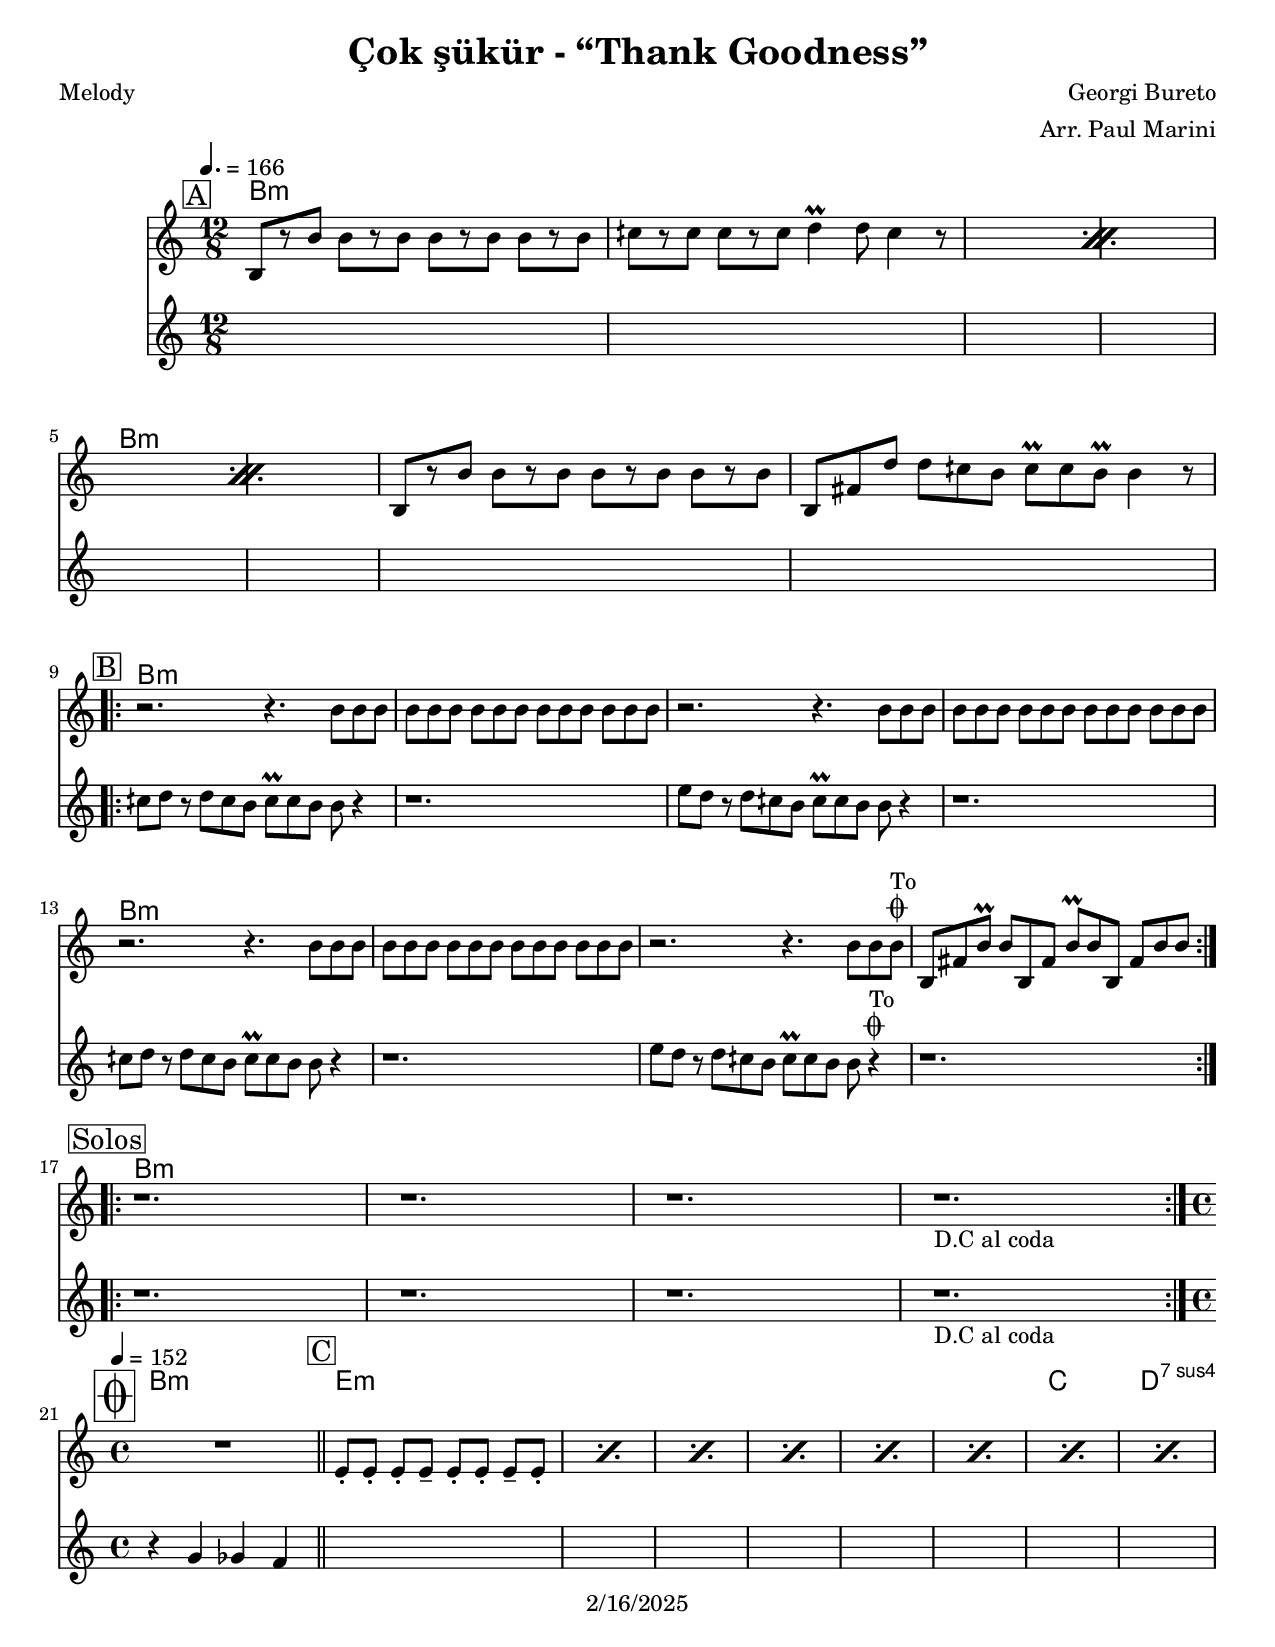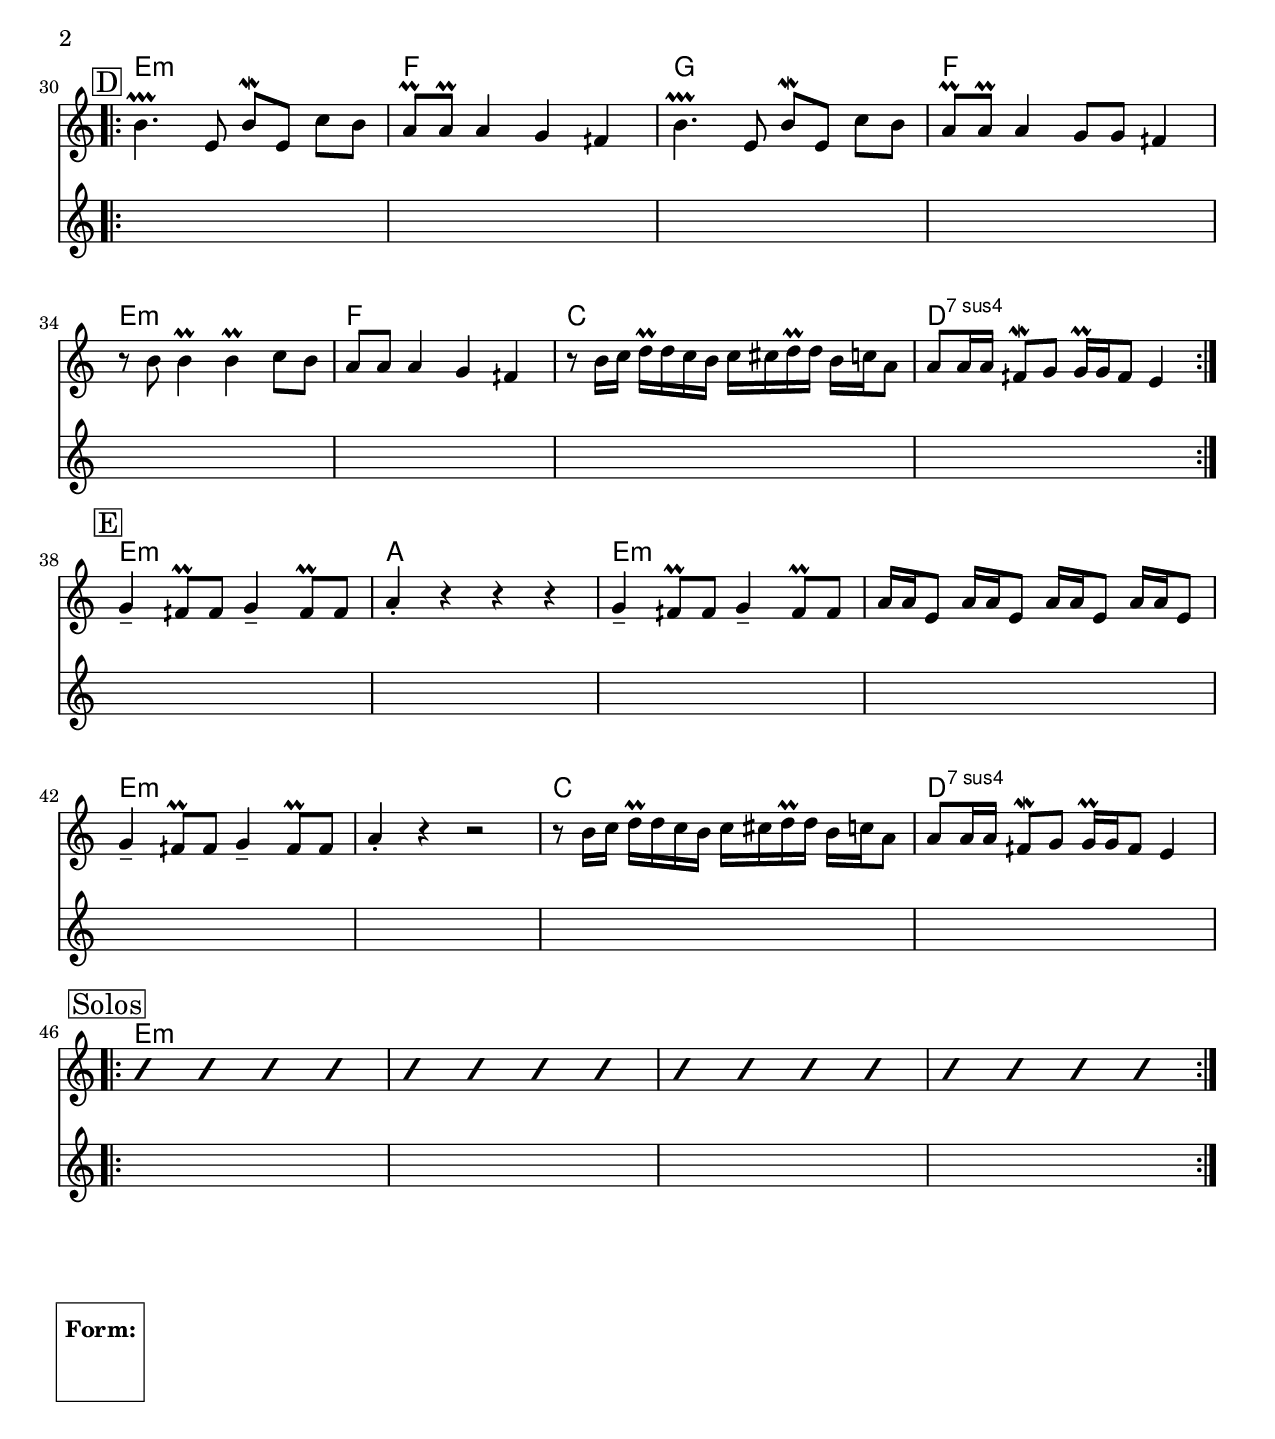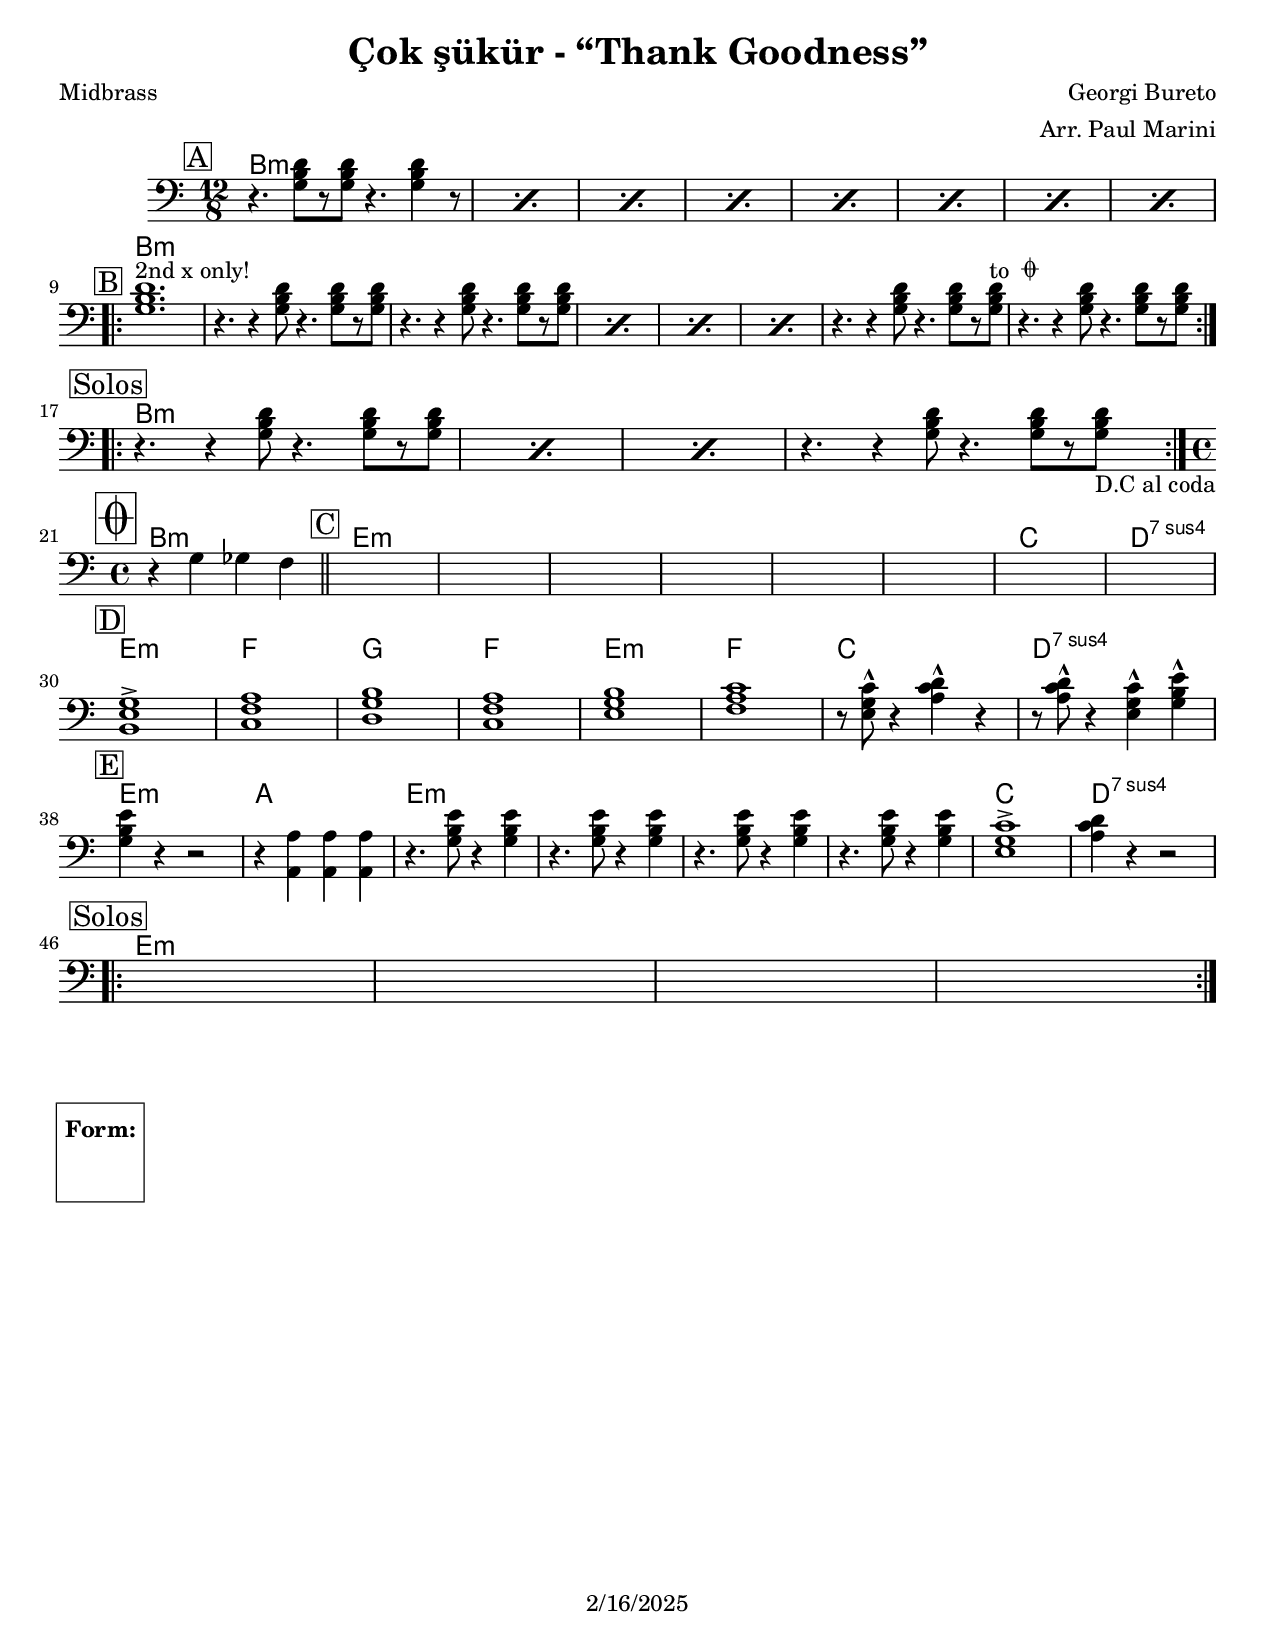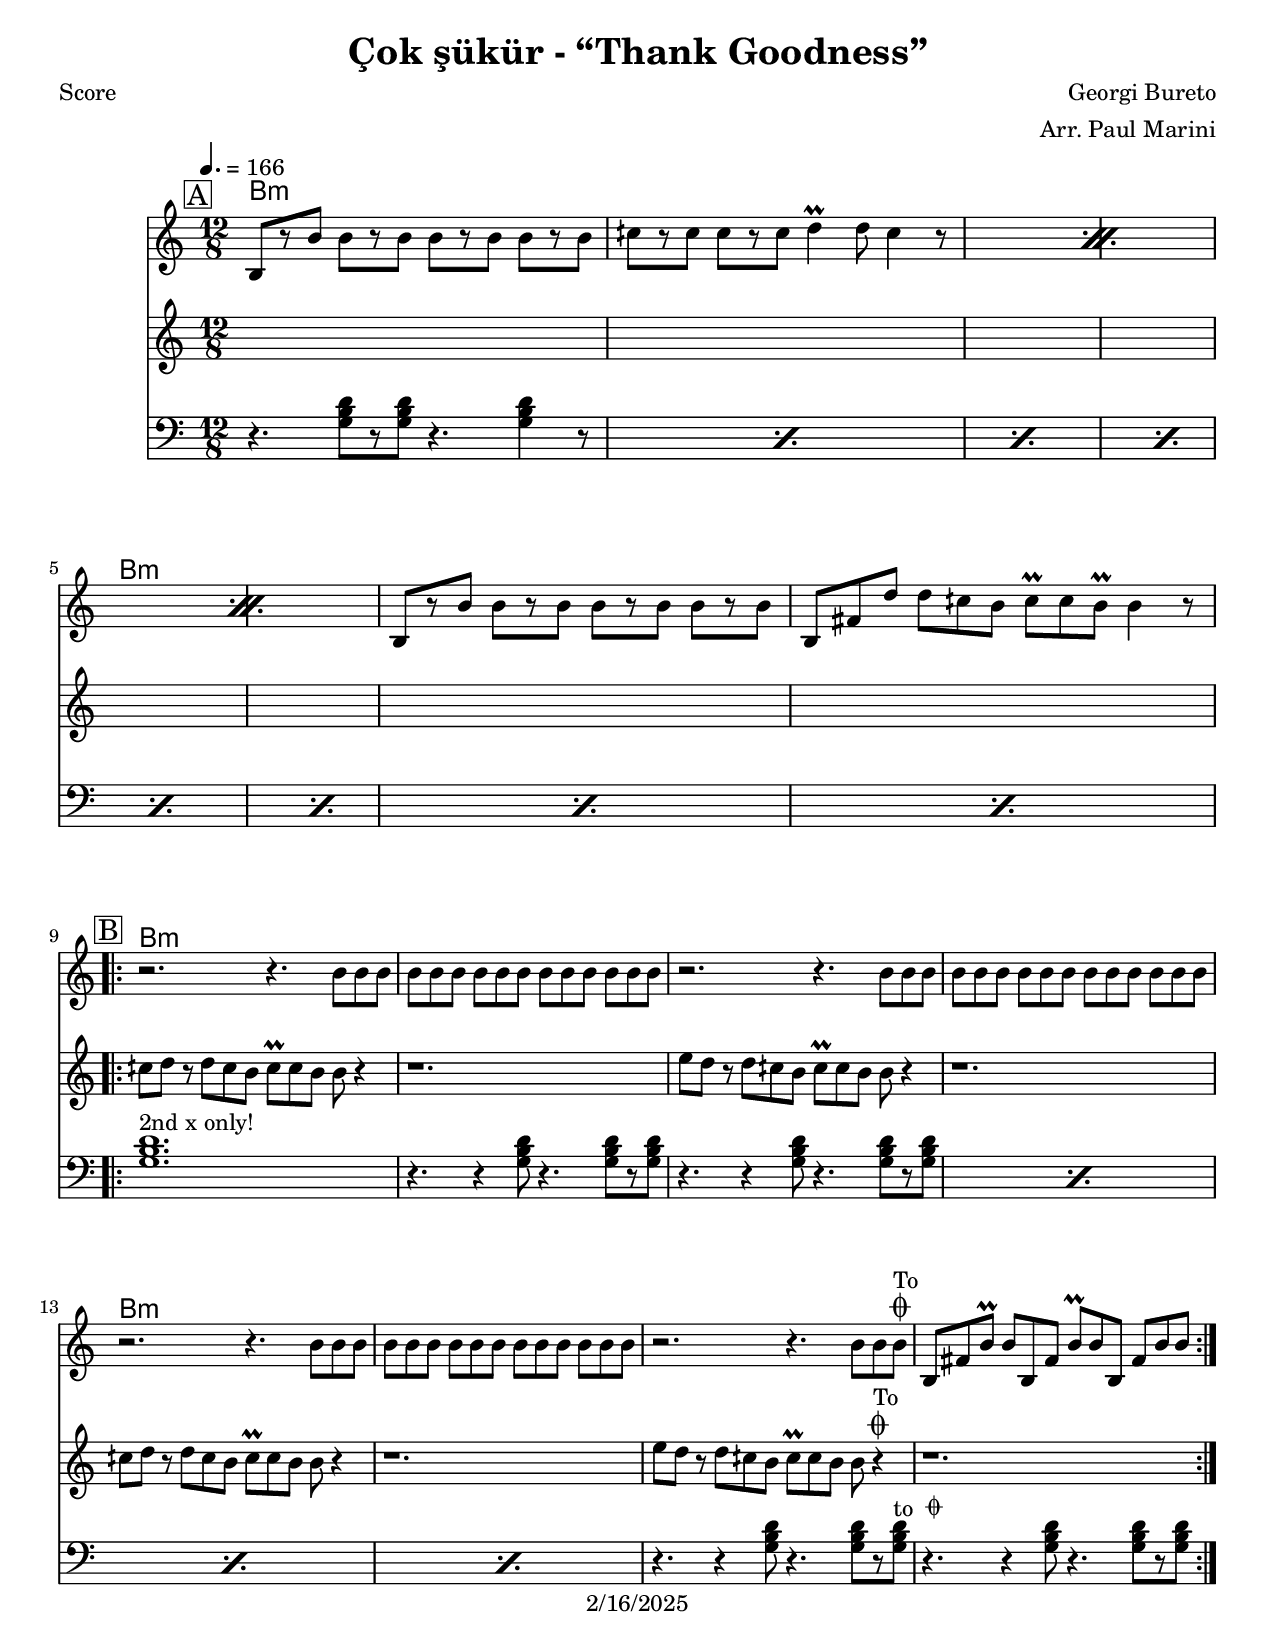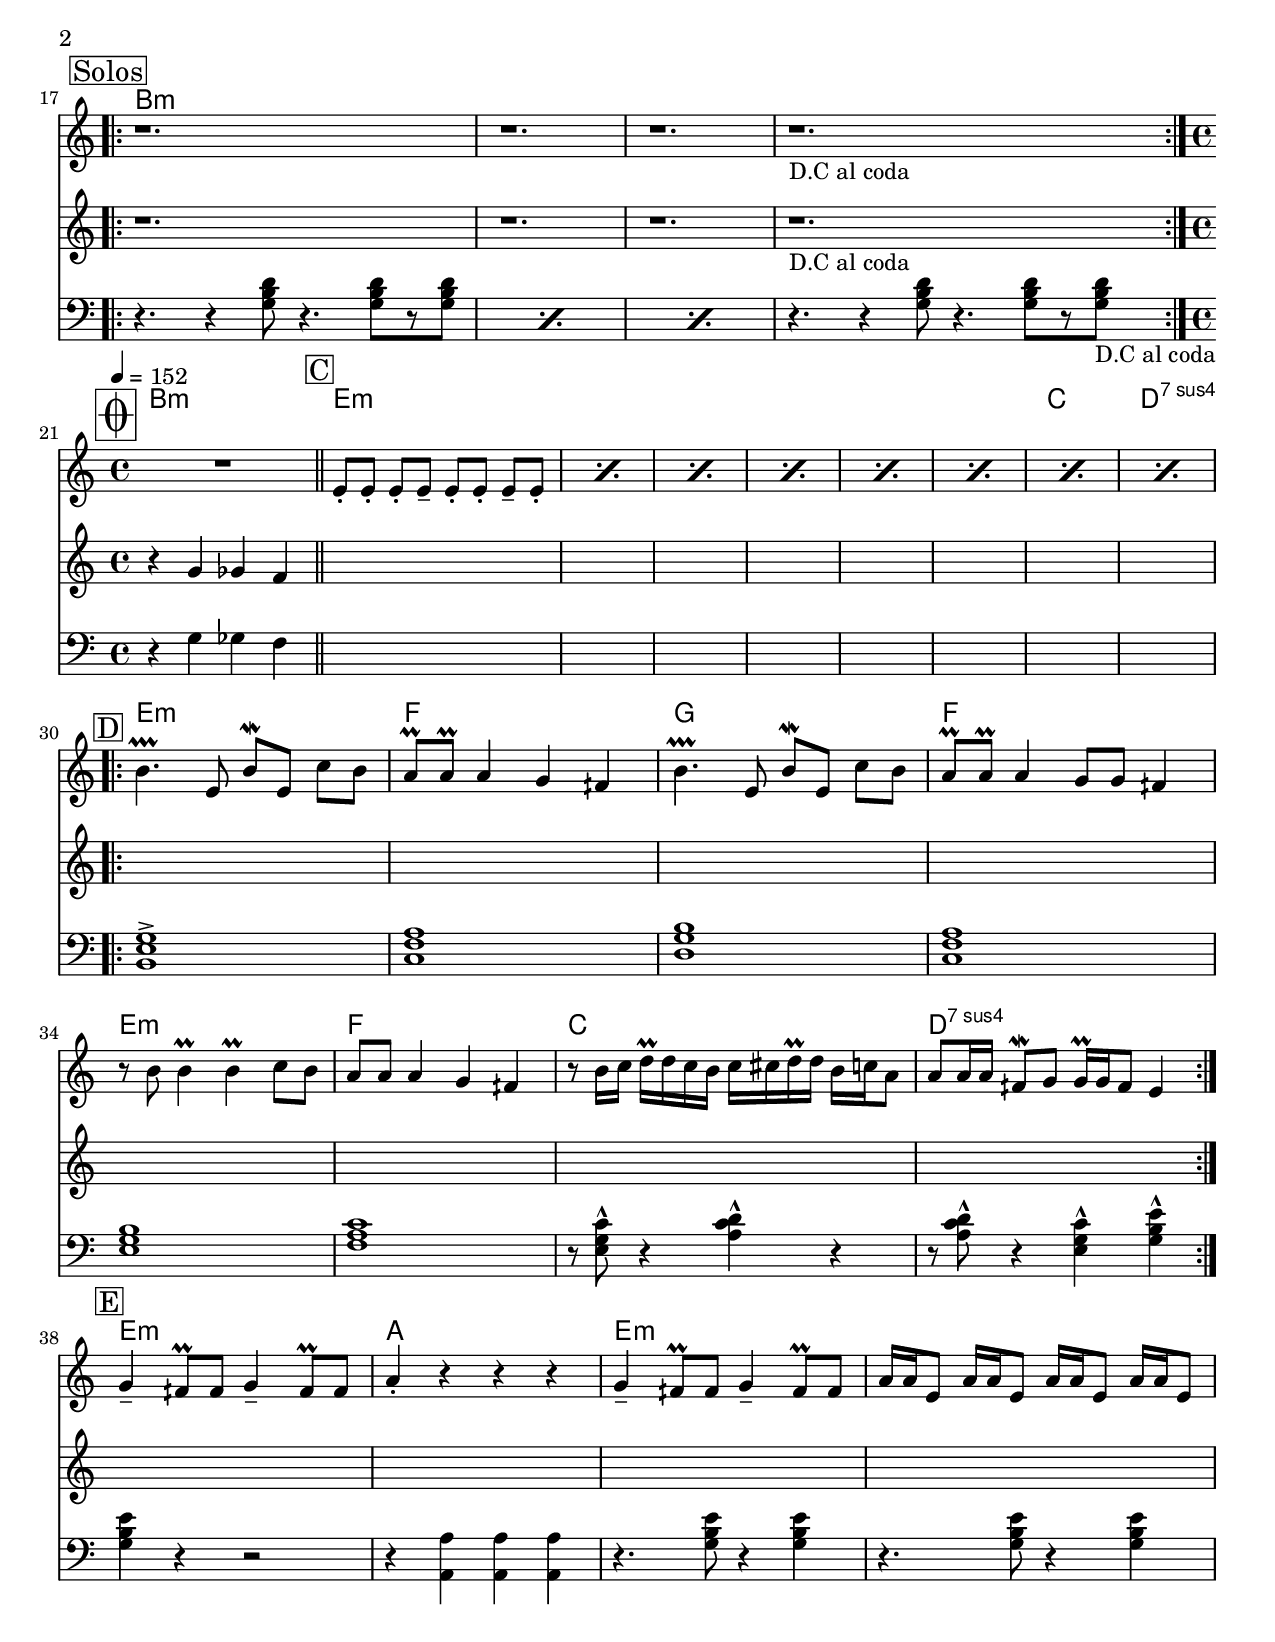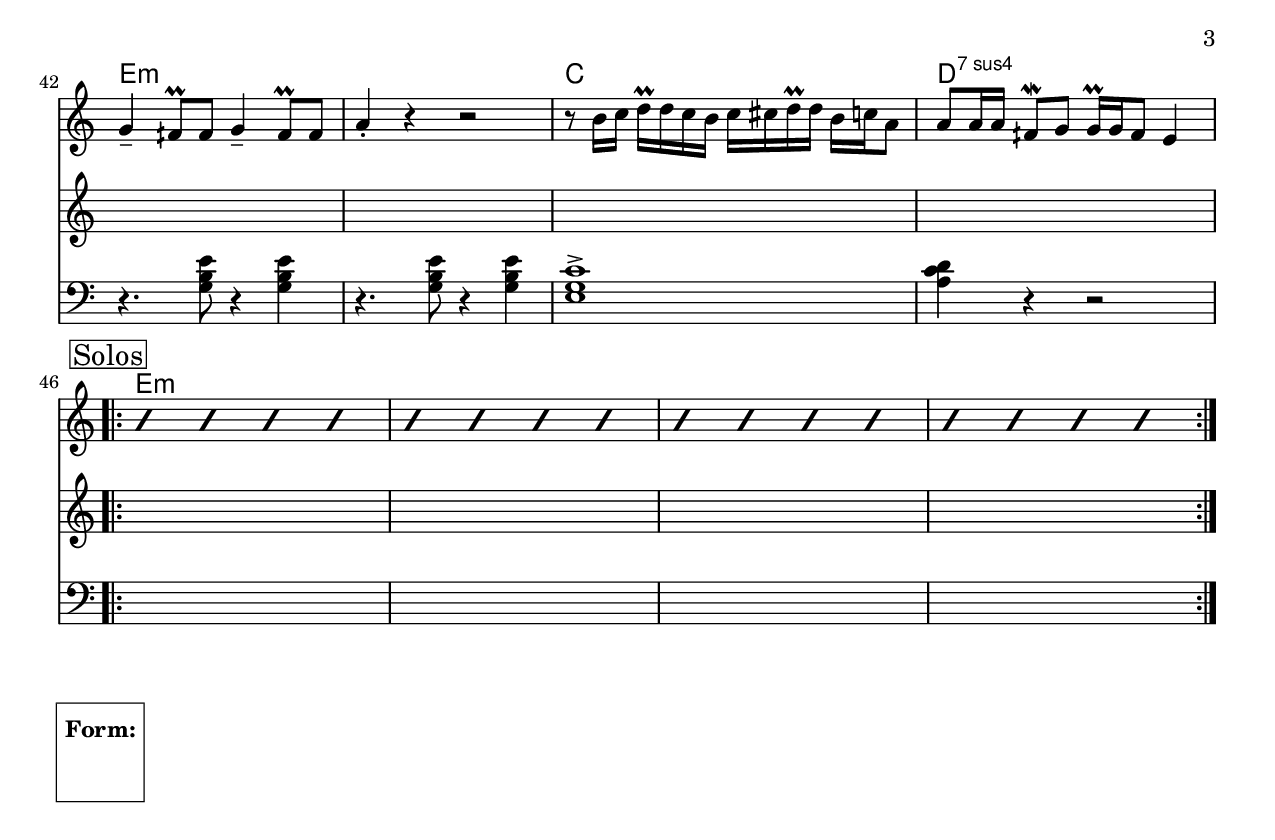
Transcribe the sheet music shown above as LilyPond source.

\version "2.24.4"

\header {
	title = "Çok şükür - “Thank Goodness”"
	composer = "Georgi Bureto"
	arranger = "Arr. Paul Marini"
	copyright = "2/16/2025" %date of latest edits
}
\paper {
  #(set-paper-size "letter")
  }

the_form = %Form
	\markup { \box \column {
	\line { " " }
	\line { \bold " Form: " }
	\line { " " }
	\line { " " }
	}}

test = { \relative c' { \tempo 4 = 80 
	\repeat volta 2 {
	}
}
}

%{ ornament conventions, a/o 10/2017
%	\prall		regular up ornament, metric
%	\lineprall	quick, nonmetric up ornament		(was \mordent)
%	\mordent	regular down ornament, nonmetric	(was \upbow)
%	\prallprall	consecutive up ornaments, metric
%   \trill		trill
%	\turn		turn of some sort
%}

%{ split part:
%	<<
%		{ c8 d e f g f e d | c1 | }
%	\\
%		{ c,2 d8 e f g | c4 g e c | }
%	>>
%}

%{ modified volta spanners:
%	\repeat volta 4 {
%		c4 c c c | d4 d d d | e4 e e e |
%	}
%	\set Score.repeatCommands = #'((volta "1,3"))                               % gives custom volta spanner
%	    { f4 f g g  | }
%	\set Score.repeatCommands = #'((volta #f) (volta "2,4") end-repeat)         % ends the 1st spanner, gives custom volta spanner and a repeat back
%			{ f8 f f f g a b c | }
%	\set Score.repeatCommands = #'((volta #f))                                  % ends 2nd spanner
%}

%{ modified notes:
%   small notes:     \magnifyMusic #0.75 { ... }
%   slash notation:  \improvisationOn \omit Stem
%}

lead_clarinet = { \relative c' { 
  \tempo 4. = 166
	\overrideTimeSignatureSettings
      12/8               % timeSignatureFraction
      1/16              % baseMomentFraction
      #'(6 6 6 6)       % beatStructure
      #'()				% beamExceptions
	\time 12/8

% 	\mark \markup { \box "Intro" }
% 	\repeat volta 2 {
%     r1. | r1. | r1. | r1. |
% 	}
% \break

	\mark \markup { \box "A" }
	\repeat percent 3 {
    b8[ r b'] b[ r b] b[ r b] b[ r b] | cih[ r cih] cih[ r cih] d4\prall d8 cih4 r8 | 
	}
  b,8[ r b'] b[ r b] b[ r b] b[ r b] | b, fis' d' d cih b cih\prall cih b\prall b4 r8| 
\break

	\mark \markup { \box "B" }
	\repeat volta 2 {
    r2. r4. b8 b b | b b b b b b b b b b b b |
    r2. r4. b8 b b | b b b b b b b b b b b b |
    r2. r4. b8 b b | b b b b b b b b b b b b |
    r2. r4. b8 b b^"To " \coda | b, fis' b\prall b b, fis' b\prall b b, fis' b b |
	}
\break

	\mark \markup { \box "Solos" }
  \repeat volta 2 {
    r1. | r1. | r1. | r1._"D.C al coda" |
  }
\break

  \tempo 4 = 152
	\mark \markup { \box \magnify #2 \coda }
	\overrideTimeSignatureSettings
      4/4               % timeSignatureFraction
      1/16              % baseMomentFraction
      #'(4 4 4 4)        % beatStructure
      #'()				% beamExceptions
	\time 4/4
  R1 | \bar "||"

	\mark \markup { \box "C" }
  \repeat percent 8 {
    e,8-. e-. e-. e-- e-. e-. e-- e-. |
  }
\break

	\mark \markup { \box "D" }
  \repeat volta 2 {
    b'4.\prallprall e,8 b'\mordent e, c' b | a\prall a\prall a4 g fih |
    b4.\prallprall e,8 b'\mordent e, c' b | a\prall a\prall a4 g8 g fih4 |
  \break
    r8 b8 b4\prall b\prall c8 b | a8 a a4 g fih |
    r8 b16 c d\prall d c b c cis d\prall d b c a8 |
    a8 a16 a fih8\mordent g g16\prall g fih8 e4 |
  }
\break

	\mark \markup { \box "E" }
  g4-- fih8\prall fih g4-- fih8\prall fih | a4-. r r r |
  g4-- fih8\prall fih g4-- fih8\prall fih | a16 a e8 a16 a e8 a16 a e8 a16 a e8 |
\break
  g4-- fih8\prall fih g4-- fih8\prall fih | a4-. r  r2 |
  r8 b16 c d\prall d c b c cis d\prall d b c a8 |
  a8 a16 a fih8\mordent g g16\prall g fih8 e4 |
\break

	\mark \markup { \box "Solos" }
  \repeat volta 2 {
  \improvisationOn \omit Stem
  b'4 b b b | 
  b4 b b b | 
  b4 b b b | 
  b4 b b b | 
  }

}}

melody = { \relative c'' { 
	\overrideTimeSignatureSettings
      12/8               % timeSignatureFraction
      1/16              % baseMomentFraction
      #'(6 6 6 6)       % beatStructure
      #'()				% beamExceptions
	\time 12/8

	% \mark \markup { \box "Intro" }
	% \repeat volta 2 {
  %   \small
  %   fis2. g4. a | e d g e |
  %   fis2. g4. a | e d g e |
  %   \normalsize
	% }

	\mark \markup { \box "A" }
  s1. | s1. | s1. | s1. |
  s1. | s1. | s1. | s1. |

	\mark \markup { \box "B" }
	\repeat volta 2 {
    cih8 d r d cih b cih\prall cih b b r4 | r1. |
    e8 d r d cih b cih\prall cih b b r4 | r1. |
    cih8 d r d cih b cih\prall cih b b r4 | r1. |
    e8 d r d cih b cih\prall cih b b r4^"To " \coda | r1. |
	}

	\mark \markup { \box "Solos" }
  \repeat volta 2 {
    r1. | r1. | r1. | r1._"D.C al coda" |
  }

	\mark \markup { \box \magnify #2 \coda }
	\overrideTimeSignatureSettings
      4/4               % timeSignatureFraction
      1/16              % baseMomentFraction
      #'(4 4 4 4)        % beatStructure
      #'()				% beamExceptions
	\time 4/4
  r4 g ges f | \bar "||"

	\mark \markup { \box "C" }
  s1 | s1 | s1 | s1 |
  s1 | s1 | s1 | s1 |

	\mark \markup { \box "D" }
  s1 | s1 | s1 | s1 |
  s1 | s1 | s1 | s1 |

	\mark \markup { \box "E" }
  s1 | s1 | s1 | s1 |
  s1 | s1 | s1 | s1 |

	\mark \markup { \box "Solos" }
  \repeat volta 2 {
    s1 | s1 | s1 | s1 |
  }
}}

midbrass = { \relative c { 
	\overrideTimeSignatureSettings
      12/8               % timeSignatureFraction
      1/16              % baseMomentFraction
      #'(6 6 6 6)       % beatStructure
      #'()				% beamExceptions
	\time 12/8

	% \mark \markup { \box "Intro" }
	% \repeat volta 2 {
  %   \small
  %   fis2. g4. a | e d g e |
  %   fis2. g4. a | e d g e |
  %   \normalsize
	% }

	\mark \markup { \box "A" }
  \repeat percent 8 {
    r4. <g' b d>8[ r <g b d>] r4. <g b d>4 r8 | 
  }
\break

	\mark \markup { \box "B" }
	\repeat volta 2 {
    <g b d>1.^"2nd x only!" | r4. r4 <g b d>8 r4. <g b d>8[ r <g b d>] |
    \repeat percent 4 {
      r4. r4 <g b d>8 r4. <g b d>8[ r <g b d>] |
    }
    r4. r4 <g b d>8 r4. <g b d>8[ r <g b d>]^\markup{ "to " \coda } |
    r4. r4 <g b d>8 r4. <g b d>8[ r <g b d>] |
	}
\break

	\mark \markup { \box "Solos" }
  \repeat volta 2 {
    \repeat percent 3 {
      r4. r4 <g b d>8 r4. <g b d>8[ r <g b d>] |
    }
    r4. r4 <g b d>8 r4. <g b d>8[ r <g b d>]_\markup{ "D.C al coda" } |
  }
\break

	\mark \markup { \box \magnify #2 \coda }
	\overrideTimeSignatureSettings
      4/4               % timeSignatureFraction
      1/16              % baseMomentFraction
      #'(4 4 4 4)        % beatStructure
      #'()				% beamExceptions
	\time 4/4
  r4 g ges f | \bar "||"

	\mark \markup { \box "C" }
  s1 | s1 | s1 | s1 |
  s1 | s1 | s1 | s1 |
\break

	\mark \markup { \box "D" }
  <b, e g>1-> | <c f a> | <d g b> | <c f a> |
  <e g b> | <f a c> | r8 <e g c>-^ r4 <a c d>-^ r | r8 <a c d>-^ r4 <e g c>-^ <g b e>-^ |
\break

	\mark \markup { \box "E" }
  <g b e>4 r r2 | r4 <a, a'> <a a'> <a a'> |
  r4. <g' b e>8 r4 <g b e> | r4. <g b e>8 r4 <g b e> |
  r4. <g b e>8 r4 <g b e> | r4. <g b e>8 r4 <g b e> |
  <e g c>1-> | <a c d>4 r r2 |
\break

	\mark \markup { \box "Solos" }
  \repeat volta 2 {
    s1 | s1 | s1 | s1 |
  }
}}


changes = { \chordmode {
	\overrideTimeSignatureSettings
      12/8               % timeSignatureFraction
      1/16              % baseMomentFraction
      #'(6 6 6 6)       % beatStructure
      #'()				% beamExceptions
	\time 12/8
% % Intro
% b1.:min | b:min | b:min | b:min |

% A
b1.:min | b:min | b:min | b:min |
b1.:min | b:min | b:min | b:min |

% B
b1.:min | b:min | b:min | b:min |
b1.:min | b:min | b:min | b:min |

% Solos
b1.:min | b:min | b:min | b:min |

% Coda
	\overrideTimeSignatureSettings
      4/4               % timeSignatureFraction
      1/16              % baseMomentFraction
      #'(4 4 4 4)        % beatStructure
      #'()				% beamExceptions
	\time 4/4
b1:min | 

% C
e1:min | e:min | e:min | e:min |
e1:min | e:min | c | d:sus7 |

% D
e1:min | f | g | f | 
e1:min | f | c | d:sus7 | 

% E
e1:min | a | e:min | e:min |
e1:min | e:min | c | d:sus7 |

% Solos
e1:min | e:min | e:min | e:min |

}}

\book {
	\bookOutputSuffix "score"
  \header { poet = "Score" }
	\score {
    <<
      \new ChordNames {
        \set chordChanges = ##t
        \changes
      }
      \new Staff { \clef treble
        \lead_clarinet
      }
      \new Staff { \clef treble
        \melody
      }
      \new Staff { \clef bass
        \midbrass
      }
    >>
	}
	\the_form
}

\book {
	\bookOutputSuffix "melody"
  \header { poet = "Melody" }
	\score {
    <<
      \new ChordNames {
        \set chordChanges = ##t
        \changes
      }
      \new Staff { \clef treble
        \lead_clarinet
      }
      \new Staff { \clef treble
        \melody
      }
    >>
	}
	\the_form
}
\book {
	\bookOutputSuffix "midbrass"
  \header { poet = "Midbrass" }
	\score {
    <<
      \new ChordNames {
        \set chordChanges = ##t
        \changes
      }
      \new Staff { \clef bass
        \midbrass
      }
    >>
	}
	\the_form
}
% \book {
% 	\bookOutputSuffix "midbrass"
%   \header { poet = "Midbrass" }
% 	\score {
%     <<
%       \new ChordNames {
%         \set chordChanges = ##t
%         \changes
%       }
%       \new Staff { \clef bass
%         \midbrass
%       }
%     >>
% 	}
% 	\the_form
% }
% \book {
% 	\score {
% 		<<
% 			\new Staff {
% 				\set Staff.midiInstrument = #"clarinet" \unfoldRepeats
% 				\lead_clarinet
% 			}
%       \new Staff {
%         \set Staff.midiInstrument = #"trumpet" \unfoldRepeats
%         \melody
%       }
%       \new Staff {
%         \set Staff.midiInstrument = #"trumpet" \unfoldRepeats
%         \midbrass
%       }
% 		>>
% 		\midi { }
% 	}
% }
%{
\book {
	\score {
		<<
			\new Staff {
				\set Staff.midiInstrument = #"trumpet" \unfoldRepeats
				\test
			}
		>>
		\midi { }
	}
}
%}
